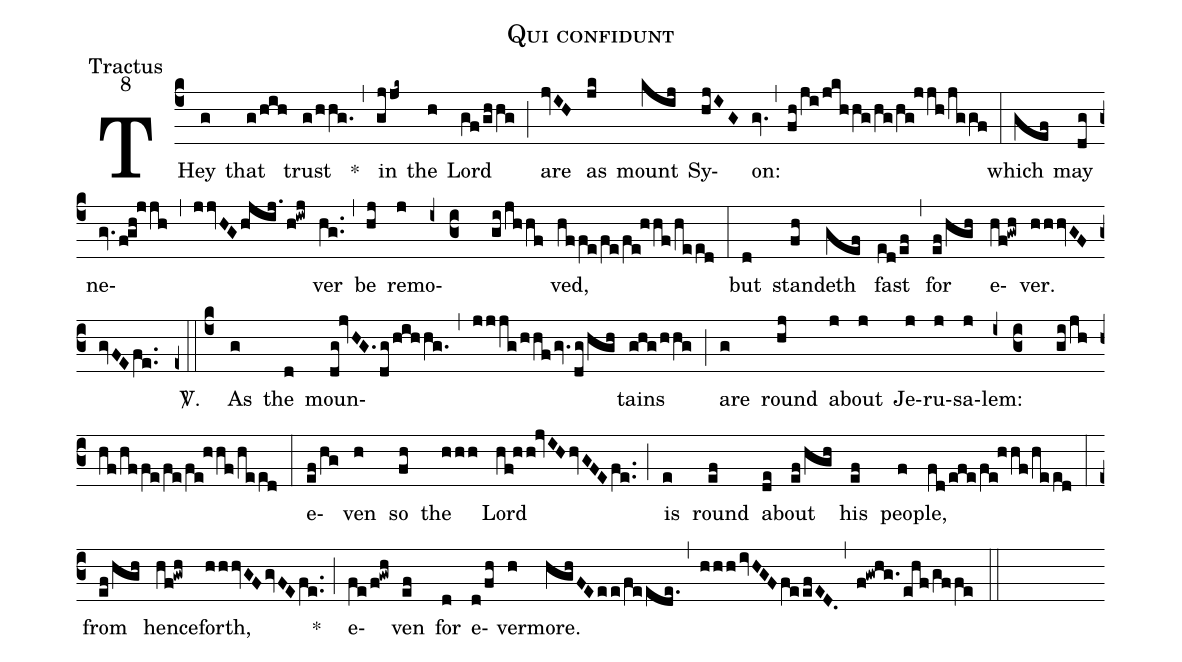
name:Qui confidunt;
office-part:Tractus;
mode:8;
%%
(c4) THey(g) that(g/hih) trust(g/hhg.) *(,) in(gjjk~) the(h) Lord(gf/ghhg) (;) are(jvIH) as(jk) mount(kij) Sy(hjIG)on:(gv.) (,) (fh/ji/jkhhg/hg/hg!jjh/jggf) (:) which(gef) may(dg) ne(gv./f!gh!jjh,jjvHG/hjij./h!iwj)ver(hg..) (,) be(hj) re(j)mo(z0c3 gi/jhhf)ved,(hffe/fe/fe!hhf/heed) (:) but(d) stan(fh)deth(gef) fast(ed/ef) (,) for(ef/hgh) e(hf!gwh)ver.(hhhvGF/gvFE/fe..) <sp>V/</sp>.(z0::c4) As(g) the(d) moun(dg!jvHG./dg/hihhg.,jjjg/hhf/gv./dg/hgh)tains(ghg/hhg) (;) are(g) round(hj) a(j)bout(j) Je(j)ru(j)sa(j)lem:(z0c3 gi/jhhf/hffe/fe/fe!hhf/heed) (:) e(ef/hg)ven(h) so(fh) the(hhh) Lord(hf!hh!jvIH/hvGFE/fe..) (;) is(e) round(ef) a(de)bout(ef/hgh) his(ef) peo(f)ple,(fd/efe/fe!hhf/heed) (:) from(ef/hgh) hence(hf!gwh)forth,(hhhvGF/gvFE/fe..) *(;) e(fe/f!gwh)ven(ef) for(d) e(d/fh)ver(h)more.(hghFE/ee/feede.) (,) (hhh/ivHGF/feefED.0) (,) (f!gwhg./ehf/gffe) (::)
